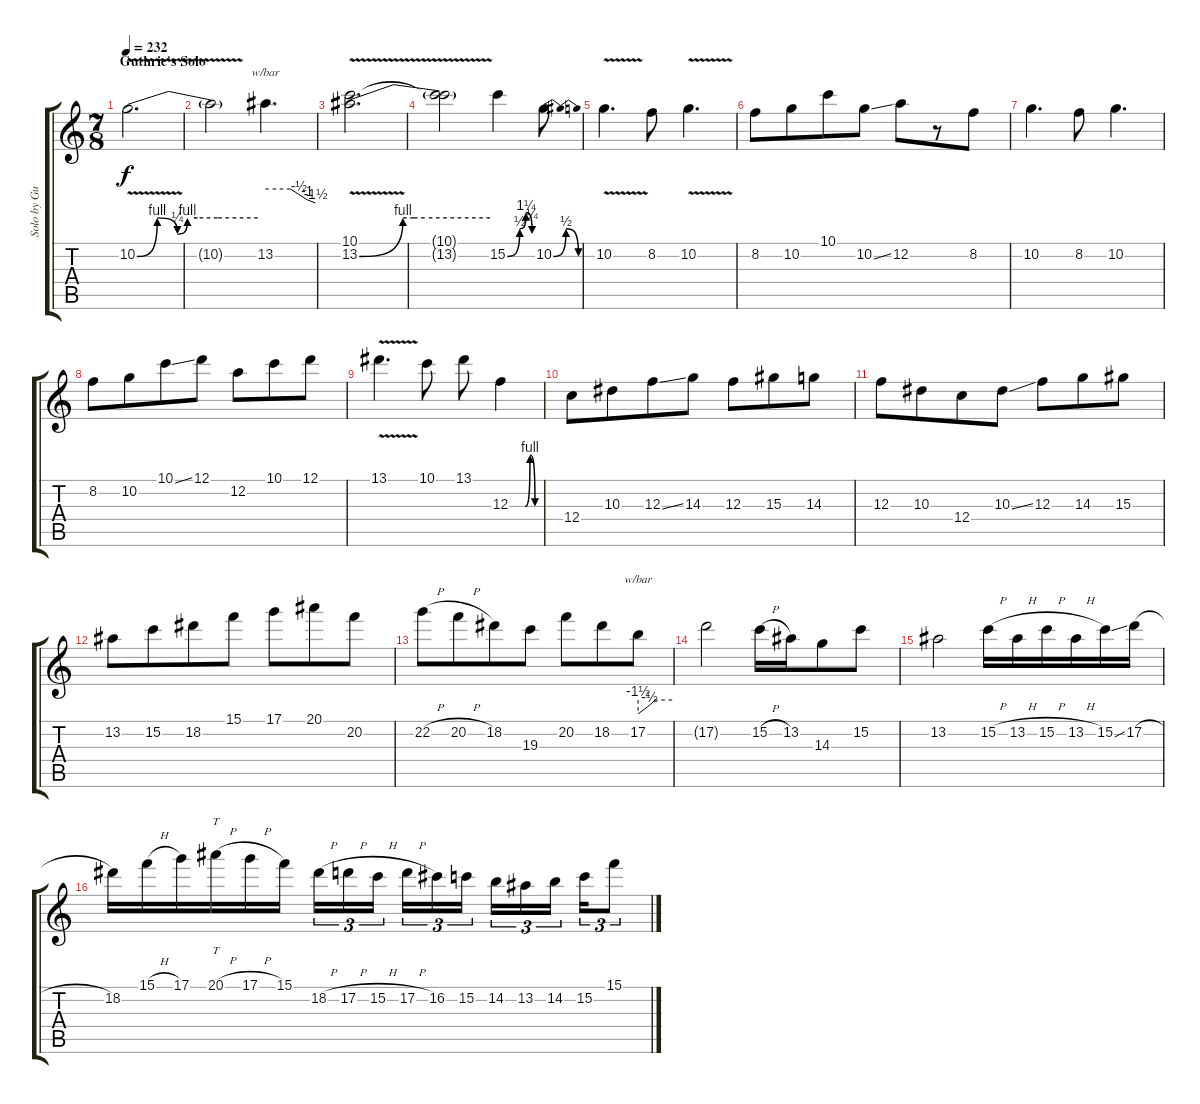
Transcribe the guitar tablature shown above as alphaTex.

\track ("Solo by Guthrie Govan" "Solo by Gu") {instrument overdrivenguitar}
\staff {score tabs}
\tuning (D4 A3 F3 C3 G2 D2) {hide}
\ts (7 8)
\section ("" "Guthrie's Solo")
\tempo 232
\clef g2
\ks c
10.2{be (custom 0 0 10 4 20 1 25 4 30 4 40 4 60 4) v}.2{d dy f} |
10.2{t}.2 13.2.4{d tbe (custom default 0 0 30 0 40 -2 50 -4 60 -6)} |
(10.1 13.2{be (custom 0 0 20 4 25 4 30 4 60 4) v}).2{d} |
(10.1{t} 13.2{t}).2 15.2{be (custom 0 0 30 2 45 5 60 1)}.4 10.2{be (bendrelease 0 0 45 2 45 2 60 0)}.8 |
10.2{v}.4{d} 8.2.8 10.2{v}.4{d} |
8.2.8 10.2.8 10.1.8 10.2{ss}.8 12.2.8 r.8 8.2.8 |
10.2.4{d} 8.2.8 10.2.4{d} |
8.2.8 10.2.8 10.1{ss}.8 12.1.8 12.2.8 10.1.8 12.1.8 |
13.1{v}.4{d} 10.1.8 13.1.8 12.3{be (custom 0 0 30 0 40 4 50 0 60 0)}.4 |
12.4.8 10.3.8 12.3{ss}.8 14.3.8 12.3.8 15.3.8 14.3.8 |
12.3.8 10.3.8 12.4.8 10.3{ss}.8 12.3.8 14.3.8 15.3.8 |
13.2.8 15.2.8 18.2.8 15.1.8 17.1.8 20.1.8 20.2.8 |
22.2{h}.8 20.2{h}.8 18.2.8 19.3.8 20.2.8 18.2.8 17.2.8{tbe (custom default 0 -6 20 -2 30 0 60 0)} |
17.2{t}.2 15.2{h}.16 13.2.16 14.3.8 15.2.8 |
13.2.2 15.2{h}.16 13.2{h}.16 15.2{h}.16 13.2{h}.16 15.2{ss}.16 17.2{h}.16 |
18.2.16 15.1{h}.16 17.1.16 20.1{h}.16{tt} 17.1{h}.16 15.1.16 18.2{h}.16{tu (3 2)} 17.2{h}.16{tu (3 2)} 15.2{h}.16{tu (3 2)} 17.2{h}.16{tu (3 2)} 16.2.16{tu (3 2)} 15.2.16{tu (3 2)} 14.2.16{tu (3 2)} 13.2.16{tu (3 2)} 14.2.16{tu (3 2)} 15.2.16{tu (3 2)} 15.1.8{tu (3 2)}
